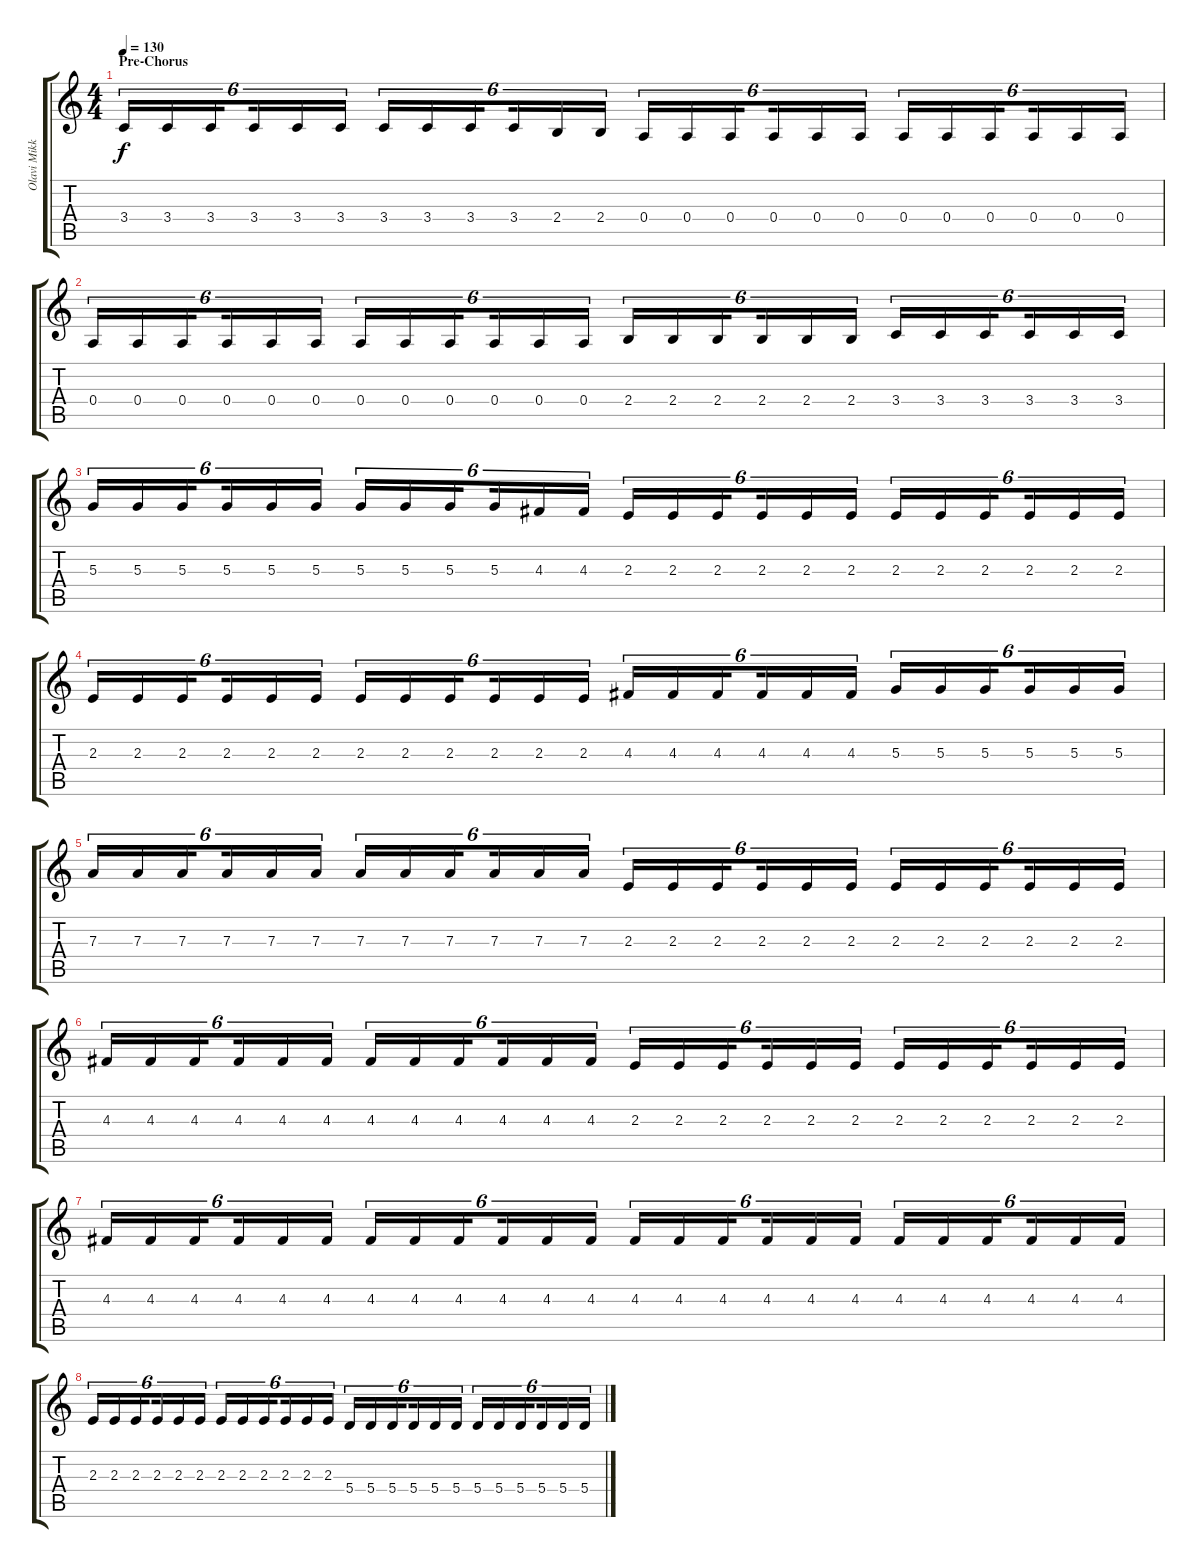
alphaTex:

\track ("Olavi Mikkonen" "Olavi Mikk") {instrument distortionguitar}
\staff {score tabs}
\tuning (B3 Gb3 D3 A2 E2 B1) {hide}
\ts (4 4)
\section ("" "Pre-Chorus")
\tempo 130
\clef g2
\ks c
3.4.16{tu (6 4) dy f} 3.4.16{tu (6 4)} 3.4.16{tu (6 4) beam splitsecondary} 3.4.16{tu (6 4)} 3.4.16{tu (6 4)} 3.4.16{tu (6 4)} 3.4.16{tu (6 4)} 3.4.16{tu (6 4)} 3.4.16{tu (6 4) beam splitsecondary} 3.4.16{tu (6 4)} 2.4.16{tu (6 4)} 2.4.16{tu (6 4)} 0.4.16{tu (6 4)} 0.4.16{tu (6 4)} 0.4.16{tu (6 4) beam splitsecondary} 0.4.16{tu (6 4)} 0.4.16{tu (6 4)} 0.4.16{tu (6 4)} 0.4.16{tu (6 4)} 0.4.16{tu (6 4)} 0.4.16{tu (6 4) beam splitsecondary} 0.4.16{tu (6 4)} 0.4.16{tu (6 4)} 0.4.16{tu (6 4)} |
0.4.16{tu (6 4)} 0.4.16{tu (6 4)} 0.4.16{tu (6 4) beam splitsecondary} 0.4.16{tu (6 4)} 0.4.16{tu (6 4)} 0.4.16{tu (6 4)} 0.4.16{tu (6 4)} 0.4.16{tu (6 4)} 0.4.16{tu (6 4) beam splitsecondary} 0.4.16{tu (6 4)} 0.4.16{tu (6 4)} 0.4.16{tu (6 4)} 2.4.16{tu (6 4)} 2.4.16{tu (6 4)} 2.4.16{tu (6 4) beam splitsecondary} 2.4.16{tu (6 4)} 2.4.16{tu (6 4)} 2.4.16{tu (6 4)} 3.4.16{tu (6 4)} 3.4.16{tu (6 4)} 3.4.16{tu (6 4) beam splitsecondary} 3.4.16{tu (6 4)} 3.4.16{tu (6 4)} 3.4.16{tu (6 4)} |
5.3.16{tu (6 4)} 5.3.16{tu (6 4)} 5.3.16{tu (6 4) beam splitsecondary} 5.3.16{tu (6 4)} 5.3.16{tu (6 4)} 5.3.16{tu (6 4)} 5.3.16{tu (6 4)} 5.3.16{tu (6 4)} 5.3.16{tu (6 4) beam splitsecondary} 5.3.16{tu (6 4)} 4.3.16{tu (6 4)} 4.3.16{tu (6 4)} 2.3.16{tu (6 4)} 2.3.16{tu (6 4)} 2.3.16{tu (6 4) beam splitsecondary} 2.3.16{tu (6 4)} 2.3.16{tu (6 4)} 2.3.16{tu (6 4)} 2.3.16{tu (6 4)} 2.3.16{tu (6 4)} 2.3.16{tu (6 4) beam splitsecondary} 2.3.16{tu (6 4)} 2.3.16{tu (6 4)} 2.3.16{tu (6 4)} |
2.3.16{tu (6 4)} 2.3.16{tu (6 4)} 2.3.16{tu (6 4) beam splitsecondary} 2.3.16{tu (6 4)} 2.3.16{tu (6 4)} 2.3.16{tu (6 4)} 2.3.16{tu (6 4)} 2.3.16{tu (6 4)} 2.3.16{tu (6 4) beam splitsecondary} 2.3.16{tu (6 4)} 2.3.16{tu (6 4)} 2.3.16{tu (6 4)} 4.3.16{tu (6 4)} 4.3.16{tu (6 4)} 4.3.16{tu (6 4) beam splitsecondary} 4.3.16{tu (6 4)} 4.3.16{tu (6 4)} 4.3.16{tu (6 4)} 5.3.16{tu (6 4)} 5.3.16{tu (6 4)} 5.3.16{tu (6 4) beam splitsecondary} 5.3.16{tu (6 4)} 5.3.16{tu (6 4)} 5.3.16{tu (6 4)} |
7.3.16{tu (6 4)} 7.3.16{tu (6 4)} 7.3.16{tu (6 4) beam splitsecondary} 7.3.16{tu (6 4)} 7.3.16{tu (6 4)} 7.3.16{tu (6 4)} 7.3.16{tu (6 4)} 7.3.16{tu (6 4)} 7.3.16{tu (6 4) beam splitsecondary} 7.3.16{tu (6 4)} 7.3.16{tu (6 4)} 7.3.16{tu (6 4)} 2.3.16{tu (6 4)} 2.3.16{tu (6 4)} 2.3.16{tu (6 4) beam splitsecondary} 2.3.16{tu (6 4)} 2.3.16{tu (6 4)} 2.3.16{tu (6 4)} 2.3.16{tu (6 4)} 2.3.16{tu (6 4)} 2.3.16{tu (6 4) beam splitsecondary} 2.3.16{tu (6 4)} 2.3.16{tu (6 4)} 2.3.16{tu (6 4)} |
4.3.16{tu (6 4)} 4.3.16{tu (6 4)} 4.3.16{tu (6 4) beam splitsecondary} 4.3.16{tu (6 4)} 4.3.16{tu (6 4)} 4.3.16{tu (6 4)} 4.3.16{tu (6 4)} 4.3.16{tu (6 4)} 4.3.16{tu (6 4) beam splitsecondary} 4.3.16{tu (6 4)} 4.3.16{tu (6 4)} 4.3.16{tu (6 4)} 2.3.16{tu (6 4)} 2.3.16{tu (6 4)} 2.3.16{tu (6 4) beam splitsecondary} 2.3.16{tu (6 4)} 2.3.16{tu (6 4)} 2.3.16{tu (6 4)} 2.3.16{tu (6 4)} 2.3.16{tu (6 4)} 2.3.16{tu (6 4) beam splitsecondary} 2.3.16{tu (6 4)} 2.3.16{tu (6 4)} 2.3.16{tu (6 4)} |
4.3.16{tu (6 4)} 4.3.16{tu (6 4)} 4.3.16{tu (6 4) beam splitsecondary} 4.3.16{tu (6 4)} 4.3.16{tu (6 4)} 4.3.16{tu (6 4)} 4.3.16{tu (6 4)} 4.3.16{tu (6 4)} 4.3.16{tu (6 4) beam splitsecondary} 4.3.16{tu (6 4)} 4.3.16{tu (6 4)} 4.3.16{tu (6 4)} 4.3.16{tu (6 4)} 4.3.16{tu (6 4)} 4.3.16{tu (6 4) beam splitsecondary} 4.3.16{tu (6 4)} 4.3.16{tu (6 4)} 4.3.16{tu (6 4)} 4.3.16{tu (6 4)} 4.3.16{tu (6 4)} 4.3.16{tu (6 4) beam splitsecondary} 4.3.16{tu (6 4)} 4.3.16{tu (6 4)} 4.3.16{tu (6 4)} |
2.3.16{tu (6 4)} 2.3.16{tu (6 4)} 2.3.16{tu (6 4) beam splitsecondary} 2.3.16{tu (6 4)} 2.3.16{tu (6 4)} 2.3.16{tu (6 4)} 2.3.16{tu (6 4)} 2.3.16{tu (6 4)} 2.3.16{tu (6 4) beam splitsecondary} 2.3.16{tu (6 4)} 2.3.16{tu (6 4)} 2.3.16{tu (6 4)} 5.4.16{tu (6 4)} 5.4.16{tu (6 4)} 5.4.16{tu (6 4) beam splitsecondary} 5.4.16{tu (6 4)} 5.4.16{tu (6 4)} 5.4.16{tu (6 4)} 5.4.16{tu (6 4)} 5.4.16{tu (6 4)} 5.4.16{tu (6 4) beam splitsecondary} 5.4.16{tu (6 4)} 5.4.16{tu (6 4)} 5.4.16{tu (6 4)}
